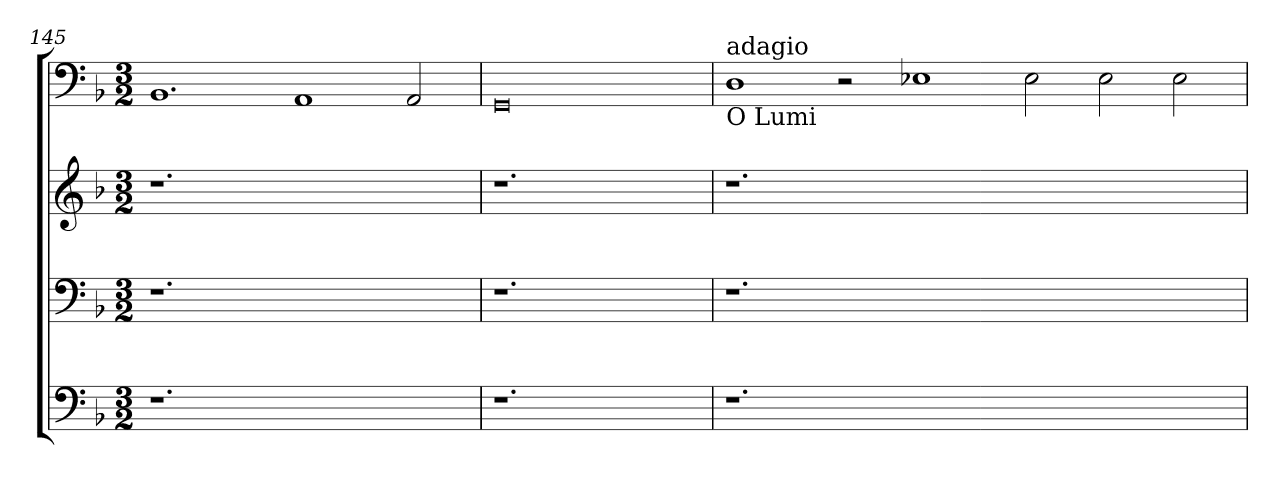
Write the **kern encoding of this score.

**kern	**kern	**kern	**kern
*part4	*part3	*part2	*part1
*staff4	*staff3	*staff2	*staff1
*clefF4	*clefF4	*clefG2	*clefF4
*k[b-]	*k[b-]	*k[b-]	*k[b-]
*F:	*F:	*F:	*F:
*M3/2	*M3/2	*M3/2	*M3/2
=145	=145	=145	=145
1.r	1.r	1.r	1.BB-
1.ryy	1.ryy	1.ryy	1AA
.	.	.	2AA/
=146	=146	=146	=146
1.r	1.r	1.r	0GG
2ryy	2ryy	2ryy	.
!!LO:PB:g=z
=147	=147	=147	=147
!	!	!	!LO:TX:a:t=adagio
!	!	!	!LO:TX:b:t=O Lumi
1.r	1.r	1.r	1D
.	.	.	2r
0ryy	0ryy	0ryy	1E-X
.	.	.	2E-\
.	.	.	2E-\
2ryy	2ryy	2ryy	2E-\
=	=	=	=
*-	*-	*-	*-
